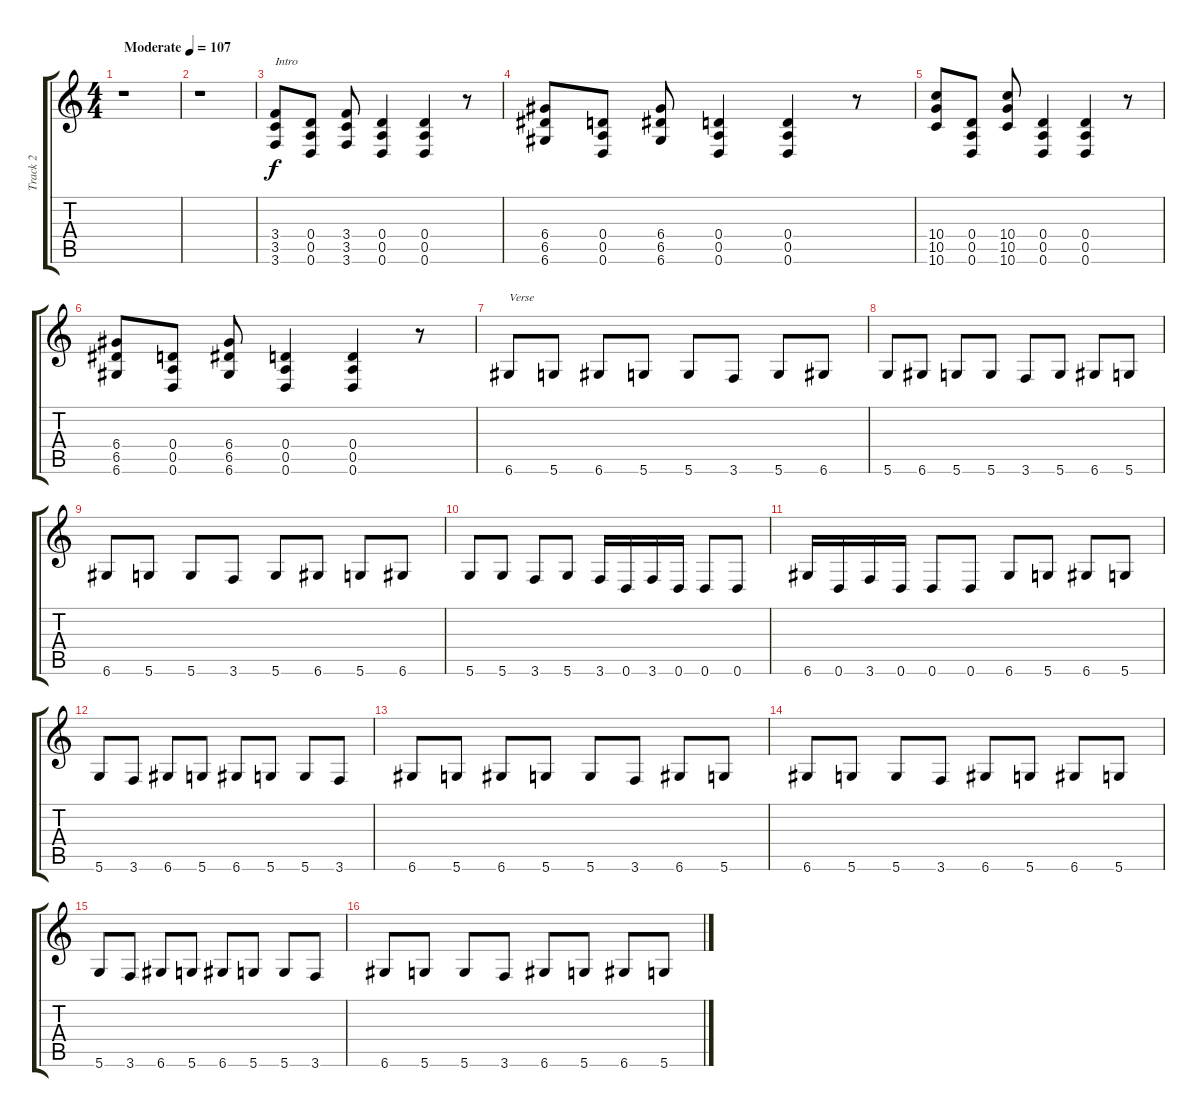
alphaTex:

\track ("Track 2" "Track 2") {instrument overdrivenguitar}
\staff {score tabs}
\tuning (E4 B3 G3 D3 A2 D2) {hide}
\ts (4 4)
\tempo (107 "Moderate")
\clef g2
\ks c
r.1{dy f instrument overdrivenguitar} |
r.1 |
(3.4 3.5 3.6).8{txt "Intro"} (0.4 0.5 0.6).8 (3.4 3.5 3.6).8 (0.4 0.5 0.6).4 (0.4 0.5 0.6).4 r.8 |
(6.4 6.5 6.6).8 (0.4 0.5 0.6).8 (6.4 6.5 6.6).8 (0.4 0.5 0.6).4 (0.4 0.5 0.6).4 r.8 |
(10.4 10.5 10.6).8 (0.4 0.5 0.6).8 (10.4 10.5 10.6).8 (0.4 0.5 0.6).4 (0.4 0.5 0.6).4 r.8 |
(6.4 6.5 6.6).8 (0.4 0.5 0.6).8 (6.4 6.5 6.6).8 (0.4 0.5 0.6).4 (0.4 0.5 0.6).4 r.8 |
6.6.8{txt "Verse"} 5.6.8 6.6.8 5.6.8 5.6.8 3.6.8 5.6.8 6.6.8 |
5.6.8 6.6.8 5.6.8 5.6.8 3.6.8 5.6.8 6.6.8 5.6.8 |
6.6.8 5.6.8 5.6.8 3.6.8 5.6.8 6.6.8 5.6.8 6.6.8 |
5.6.8 5.6.8 3.6.8 5.6.8 3.6.16 0.6.16 3.6.16 0.6.16 0.6.8 0.6.8 |
6.6.16 0.6.16 3.6.16 0.6.16 0.6.8 0.6.8 6.6.8 5.6.8 6.6.8 5.6.8 |
5.6.8 3.6.8 6.6.8 5.6.8 6.6.8 5.6.8 5.6.8 3.6.8 |
6.6.8 5.6.8 6.6.8 5.6.8 5.6.8 3.6.8 6.6.8 5.6.8 |
6.6.8 5.6.8 5.6.8 3.6.8 6.6.8 5.6.8 6.6.8 5.6.8 |
5.6.8 3.6.8 6.6.8 5.6.8 6.6.8 5.6.8 5.6.8 3.6.8 |
6.6.8 5.6.8 5.6.8 3.6.8 6.6.8 5.6.8 6.6.8 5.6.8
